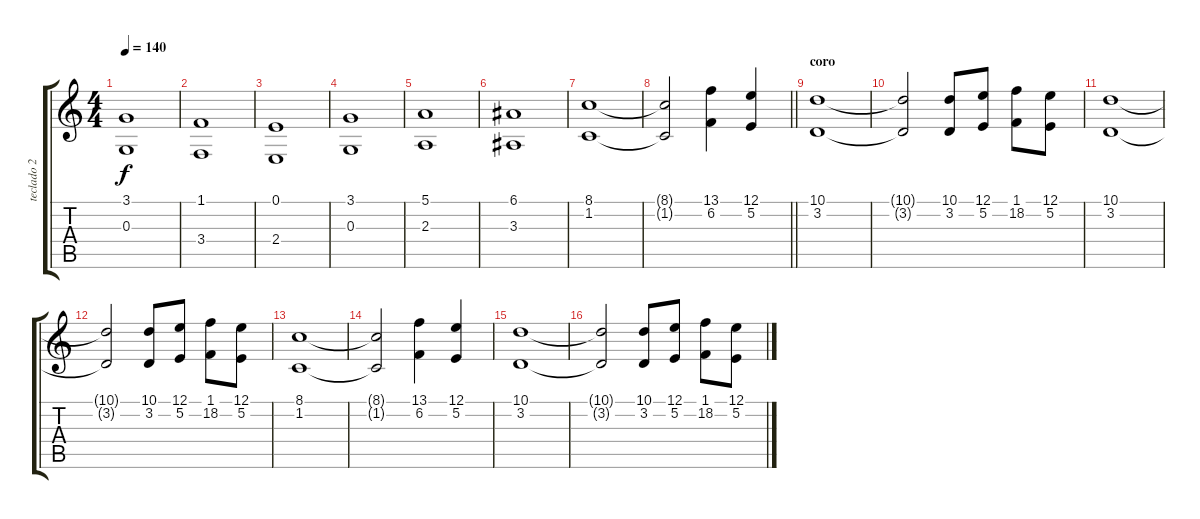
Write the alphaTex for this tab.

\track ("teclado 2" "teclado 2") {instrument stringensemble1}
\staff {score tabs}
\tuning (E4 B3 G3 D3 A2 E2) {hide}
\ts (4 4)
\tempo 140
\clef g2
\ks c
(3.1{t} 0.3{t}).1{dy f} |
(1.1 3.4).1 |
(0.1 2.4).1 |
(3.1 0.3).1 |
(5.1 2.3).1 |
(6.1 3.3).1 |
(8.1 1.2).1 |
\barLineRight lightlight
(8.1{t} 1.2{t}).2 (13.1 6.2).4 (12.1 5.2).4 |
\section ("" "coro")
(10.1 3.2).1 |
(10.1{t} 3.2{t}).2 (10.1 3.2).8 (12.1 5.2).8 (1.1 18.2).8 (12.1 5.2).8 |
(10.1 3.2).1 |
(10.1{t} 3.2{t}).2 (10.1 3.2).8 (12.1 5.2).8 (1.1 18.2).8 (12.1 5.2).8 |
(8.1 1.2).1 |
(8.1{t} 1.2{t}).2 (13.1 6.2).4 (12.1 5.2).4 |
(10.1 3.2).1 |
(10.1{t} 3.2{t}).2 (10.1 3.2).8 (12.1 5.2).8 (1.1 18.2).8 (12.1 5.2).8
